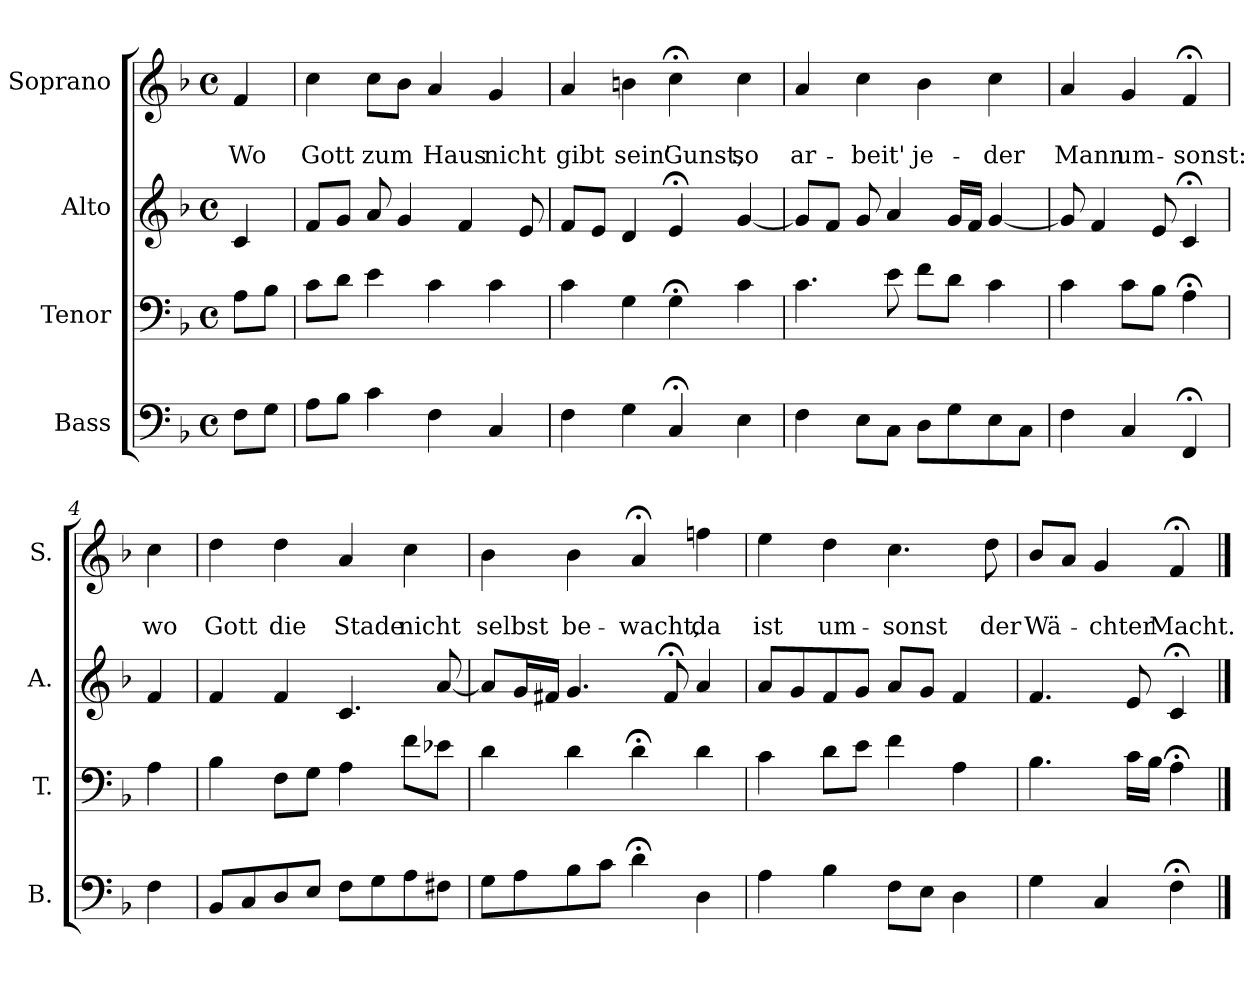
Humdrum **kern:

**kern	**kern	**kern	**kern	**text	**text
*part4	*part3	*part2	*part1	*part1	*part1
*staff4	*staff3	*staff2	*staff1	*staff1	*staff1
*I"Bass	*I"Tenor	*I"Alto	*I"Soprano	*	*
*I'B.	*I'T.	*I'A.	*I'S.	*	*
*clefF4	*clefF4	*clefG2	*clefG2	*	*
*k[b-]	*k[b-]	*k[b-]	*k[b-]	*	*
*F:	*F:	*F:	*F:	*	*
*M4/4	*M4/4	*M4/4	*M4/4	*	*
*met(c)	*met(c)	*met(c)	*met(c)	*	*
=	=	=	=	=	=
8F\L	8A\L	4c/	4f/	.	Wo
8G\J	8B-\J	.	.	.	.
=1	=1	=1	=1	=1	=1
8A\L	8c\L	8f/L	4cc\	.	Gott
8B-\J	8d\J	8g/J	.	.	.
4c\	4e\	8a/	8cc\L	.	zum
.	.	4g/	8b-\J	.	.
4F\	4c\	.	4a/	.	Haus
.	.	4f/	.	.	.
4C/	4c\	.	4g/	.	nicht
.	.	8e/	.	.	.
=2	=2	=2	=2	=2	=2
4F\	4c\	8f/L	4a/	.	gibt
.	.	8e/J	.	.	.
4G\	4G\	4d/	4bn\	.	sein'
4C;</	4G;<\	4e;</	4cc;<\	.	Gunst,
4E\	4c\	[4g/	4cc\	.	so
=3	=3	=3	=3	=3	=3
4F\	4.c\	8g/L]	4a/	.	ar-
.	.	8f/J	.	.	.
8E\L	.	8g/	4cc\	.	-beit'
8C\J	8e\	4a/	.	.	.
8D\L	8f\L	.	4b-\	.	je-
8G\	8d\J	16g/LL	.	.	.
.	.	16f/JJ	.	.	.
8E\	4c\	[4g/	4cc\	.	-der
8C\J	.	.	.	.	.
=4	=4	=4	=4	=4	=4
4F\	4c\	8g/]	4a/	.	Mann
.	.	4f/	.	.	.
4C/	8c\L	.	4g/	.	um-
.	8B-\J	8e/	.	.	.
4FF;</	4A;<\	4c;</	4f;</	.	-sonst:
!!LO:LB:g=z
=4a	=4a	=4a	=4a	=4a	=4a
4F\	4A\	4f/	4cc\	.	wo
=5	=5	=5	=5	=5	=5
8BB-/L	4B-\	4f/	4dd\	.	Gott
8C/	.	.	.	.	.
8D/	8F\L	4f/	4dd\	.	die
8E/J	8G\J	.	.	.	.
8F\L	4A\	4.c/	4a/	.	Stade
8G\	.	.	.	.	.
8A\	8f\L	.	4cc\	.	nicht
8F#X\J	8e-X\J	[8a/	.	.	.
=6	=6	=6	=6	=6	=6
8G\L	4d\	8a/L]	4b-\	.	selbst
8A\	.	16g/L	.	.	.
.	.	16f#X/JJ	.	.	.
8B-\	4d\	4.g/	4b-\	.	be-
8c\J	.	.	.	.	.
4d;<\	4d;<\	.	4a;</	.	-wacht,
.	.	8f#;</	.	.	.
4D\	4d\	4a/	4ffn\	.	da
=7	=7	=7	=7	=7	=7
4A\	4c\	8a/L	4ee\	.	ist
.	.	8g/	.	.	.
4B-\	8d\L	8f/	4dd\	.	um-
.	8e\J	8g/J	.	.	.
8F\L	4f\	8a/L	4.cc\	.	-sonst
8E\J	.	8g/J	.	.	.
4D\	4A\	4f/	.	.	.
.	.	.	8dd\	.	der
=8	=8	=8	=8	=8	=8
4G\	4.B-\	4.f/	8b-/L	.	Wä-
.	.	.	8a/J	.	.
4C/	.	.	4g/	.	-chter
.	16c\LL	8e/	.	.	.
.	16B-\JJ	.	.	.	.
4F;<\	4A;<\	4c;</	4f;</	.	Macht.
==	==	==	==	==	==
*-	*-	*-	*-	*-	*-
